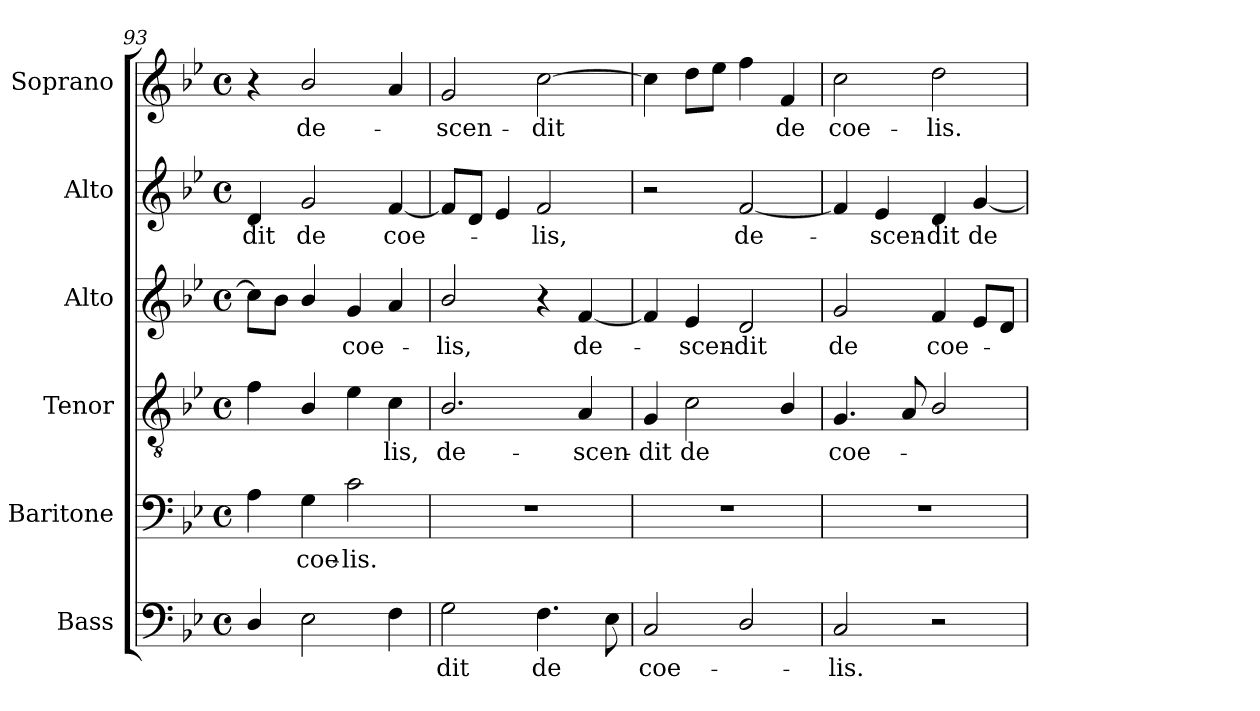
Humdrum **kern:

**kern	**text	**kern	**text	**kern	**text	**kern	**text	**kern	**text	**kern	**text
*part6	*part6	*part5	*part5	*part4	*part4	*part3	*part3	*part2	*part2	*part1	*part1
*staff6	*staff6	*staff5	*staff5	*staff4	*staff4	*staff3	*staff3	*staff2	*staff2	*staff1	*staff1
*I"Bass	*	*I"Baritone	*	*I"Tenor	*	*I"Alto	*	*I"Alto	*	*I"Soprano	*
*I'B.	*	*I'Bar.	*	*I'T.	*	*I'A.	*	*I'A.	*	*I'S.	*
*clefF4	*	*clefF4	*	*clefGv2	*	*clefG2	*	*clefG2	*	*clefG2	*
*	*	*	*	*ITrd7c12	*	*	*	*	*	*	*
*k[b-e-]	*	*k[b-e-]	*	*k[b-e-]	*	*k[b-e-]	*	*k[b-e-]	*	*k[b-e-]	*
*B-:	*	*B-:	*	*B-:	*	*B-:	*	*B-:	*	*B-:	*
*M4/4	*	*M4/4	*	*M4/4	*	*M4/4	*	*M4/4	*	*M4/4	*
*met(c)	*	*met(c)	*	*met(c)	*	*met(c)	*	*met(c)	*	*met(c)	*
=93	=93	=93	=93	=93	=93	=93	=93	=93	=93	=93	=93
!	!	!	!	!	!	!	!	!	!LO:LY:b:color=#000000	!	!
4Di/	.	4Ai\	.	4Fi\	.	8cci\L]	.	4di/	-dit	4r	.
.	.	.	.	.	.	8b-i\J	.	.	.	.	.
!	!	!	!LO:LY:b:color=#000000	!	!	!	!	!	!	!	!
!	!	!	!	!	!	!	!	!	!LO:LY:b:color=#000000	!	!
!	!	!	!	!	!	!	!	!	!	!	!LO:LY:b:color=#000000
2E-i\	.	4Gi\	coe-	4BB-i/	.	4b-i/	.	2gi/	de	2b-i/	de-
!	!	!	!LO:LY:b:color=#000000	!	!	!	!	!	!	!	!
!	!	!	!	!	!	!	!LO:LY:b:color=#000000	!	!	!	!
.	.	2ci\	-lis.	4E-i\	.	4gi/	coe-	.	.	.	.
!	!	!	!	!	!LO:LY:b:color=#000000	!	!	!	!	!	!
!	!	!	!	!	!	!	!	!	!LO:LY:b:color=#000000	!	!
4Fi\	.	.	.	4Ci\	-lis,	4ai/	.	[4fi/	coe-	4ai/	.
=94	=94	=94	=94	=94	=94	=94	=94	=94	=94	=94	=94
!	!LO:LY:b:color=#000000	!	!	!	!	!	!	!	!	!	!
!	!	!	!	!	!LO:LY:b:color=#000000	!	!	!	!	!	!
!	!	!	!	!	!	!	!LO:LY:b:color=#000000	!	!	!	!
!	!	!	!	!	!	!	!	!	!	!	!LO:LY:b:color=#000000
2Gi\	-dit	1r	.	2.BB-i/	de-	2b-i/	-lis,	8fi/L]	.	2gi/	-scen-
.	.	.	.	.	.	.	.	8di/J	.	.	.
.	.	.	.	.	.	.	.	4e-i/	.	.	.
!	!LO:LY:b:color=#000000	!	!	!	!	!	!	!	!	!	!
!	!	!	!	!	!	!	!	!	!LO:LY:b:color=#000000	!	!
!	!	!	!	!	!	!	!	!	!	!	!LO:LY:b:color=#000000
4.Fi\	de	.	.	.	.	4r	.	2fi/	-lis,	[2cci\	-dit
!	!	!	!	!	!LO:LY:b:color=#000000	!	!	!	!	!	!
!	!	!	!	!	!	!	!LO:LY:b:color=#000000	!	!	!	!
.	.	.	.	4AAi/	-scen-	[4fi/	de-	.	.	.	.
8E-i\	.	.	.	.	.	.	.	.	.	.	.
=95	=95	=95	=95	=95	=95	=95	=95	=95	=95	=95	=95
!	!LO:LY:b:color=#000000	!	!	!	!	!	!	!	!	!	!
!	!	!	!	!	!LO:LY:b:color=#000000	!	!	!	!	!	!
2Ci/	coe-	1r	.	4GGi/	-dit	4fi/]	.	2r	.	4cci\]	.
!	!	!	!	!	!LO:LY:b:color=#000000	!	!	!	!	!	!
!	!	!	!	!	!	!	!LO:LY:b:color=#000000	!	!	!	!
.	.	.	.	2Ci\	de	4e-i/	-scen-	.	.	8ddi\L	.
.	.	.	.	.	.	.	.	.	.	8ee-i\J	.
!	!	!	!	!	!	!	!LO:LY:b:color=#000000	!	!	!	!
!	!	!	!	!	!	!	!	!	!LO:LY:b:color=#000000	!	!
2Di/	.	.	.	.	.	2di/	-dit	[2fi/	de-	4ffi\	.
!	!	!	!	!	!	!	!	!	!	!	!LO:LY:b:color=#000000
.	.	.	.	4BB-i/	.	.	.	.	.	4fi/	de
=96	=96	=96	=96	=96	=96	=96	=96	=96	=96	=96	=96
!	!LO:LY:b:color=#000000	!	!	!	!	!	!	!	!	!	!
!	!	!	!	!	!LO:LY:b:color=#000000	!	!	!	!	!	!
!	!	!	!	!	!	!	!LO:LY:b:color=#000000	!	!	!	!
!	!	!	!	!	!	!	!	!	!	!	!LO:LY:b:color=#000000
2Ci/	-lis.	1r	.	4.GGi/	coe-	2gi/	de	4fi/]	.	2cci\	coe-
!	!	!	!	!	!	!	!	!	!LO:LY:b:color=#000000	!	!
.	.	.	.	.	.	.	.	4e-i/	-scen-	.	.
.	.	.	.	8AAi/	.	.	.	.	.	.	.
!	!	!	!	!	!	!	!LO:LY:b:color=#000000	!	!	!	!
!	!	!	!	!	!	!	!	!	!LO:LY:b:color=#000000	!	!
!	!	!	!	!	!	!	!	!	!	!	!LO:LY:b:color=#000000
2r	.	.	.	2BB-i/	.	4fi/	coe-	4di/	-dit	2ddi\	-lis.
!	!	!	!	!	!	!	!	!	!LO:LY:b:color=#000000	!	!
.	.	.	.	.	.	8e-i/L	.	[4gi/	de	.	.
.	.	.	.	.	.	8di/J	.	.	.	.	.
=	=	=	=	=	=	=	=	=	=	=	=
*-	*-	*-	*-	*-	*-	*-	*-	*-	*-	*-	*-
